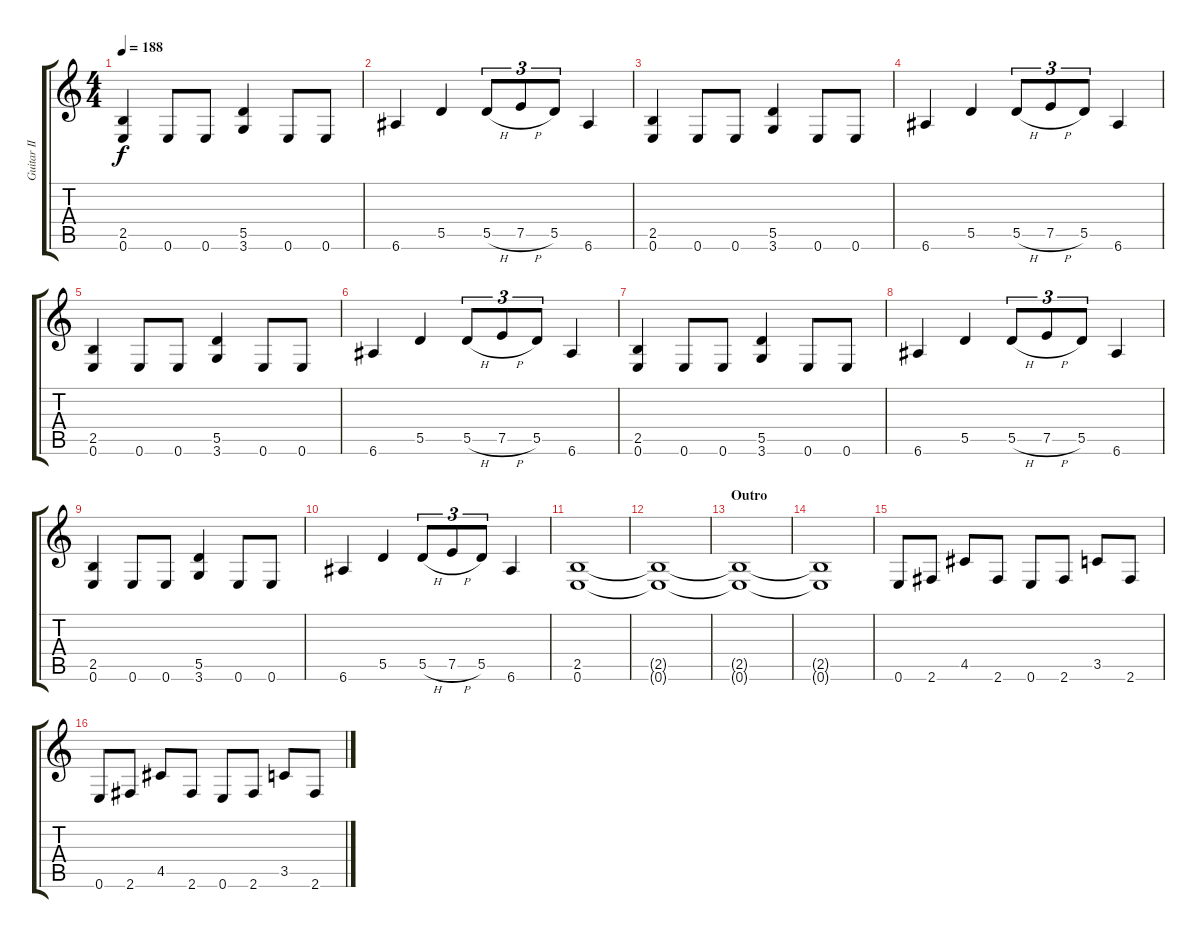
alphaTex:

\track ("Guitar II - Rythm Guitar" "Guitar II ") {instrument distortionguitar}
\staff {score tabs}
\tuning (E4 B3 G3 D3 A2 E2) {hide}
\ts (4 4)
\tempo 188
\clef g2
\ks c
(2.5 0.6).4{dy f} 0.6.8 0.6.8 (5.5 3.6).4 0.6.8 0.6.8 |
6.6.4 5.5.4 5.5{h}.8{tu (3 2)} 7.5{h}.8{tu (3 2)} 5.5.8{tu (3 2)} 6.6.4 |
(2.5 0.6).4 0.6.8 0.6.8 (5.5 3.6).4 0.6.8 0.6.8 |
6.6.4 5.5.4 5.5{h}.8{tu (3 2)} 7.5{h}.8{tu (3 2)} 5.5.8{tu (3 2)} 6.6.4 |
(2.5 0.6).4 0.6.8 0.6.8 (5.5 3.6).4 0.6.8 0.6.8 |
6.6.4 5.5.4 5.5{h}.8{tu (3 2)} 7.5{h}.8{tu (3 2)} 5.5.8{tu (3 2)} 6.6.4 |
(2.5 0.6).4 0.6.8 0.6.8 (5.5 3.6).4 0.6.8 0.6.8 |
6.6.4 5.5.4 5.5{h}.8{tu (3 2)} 7.5{h}.8{tu (3 2)} 5.5.8{tu (3 2)} 6.6.4 |
(2.5 0.6).4 0.6.8 0.6.8 (5.5 3.6).4 0.6.8 0.6.8 |
6.6.4 5.5.4 5.5{h}.8{tu (3 2)} 7.5{h}.8{tu (3 2)} 5.5.8{tu (3 2)} 6.6.4 |
(2.5 0.6).1 |
(2.5{t} 0.6{t}).1 |
\section ("" "Outro")
(2.5{t} 0.6{t}).1 |
(2.5{t} 0.6{t}).1 |
0.6.8 2.6.8 4.5.8 2.6.8 0.6.8 2.6.8 3.5.8 2.6.8 |
0.6.8 2.6.8 4.5.8 2.6.8 0.6.8 2.6.8 3.5.8 2.6.8
